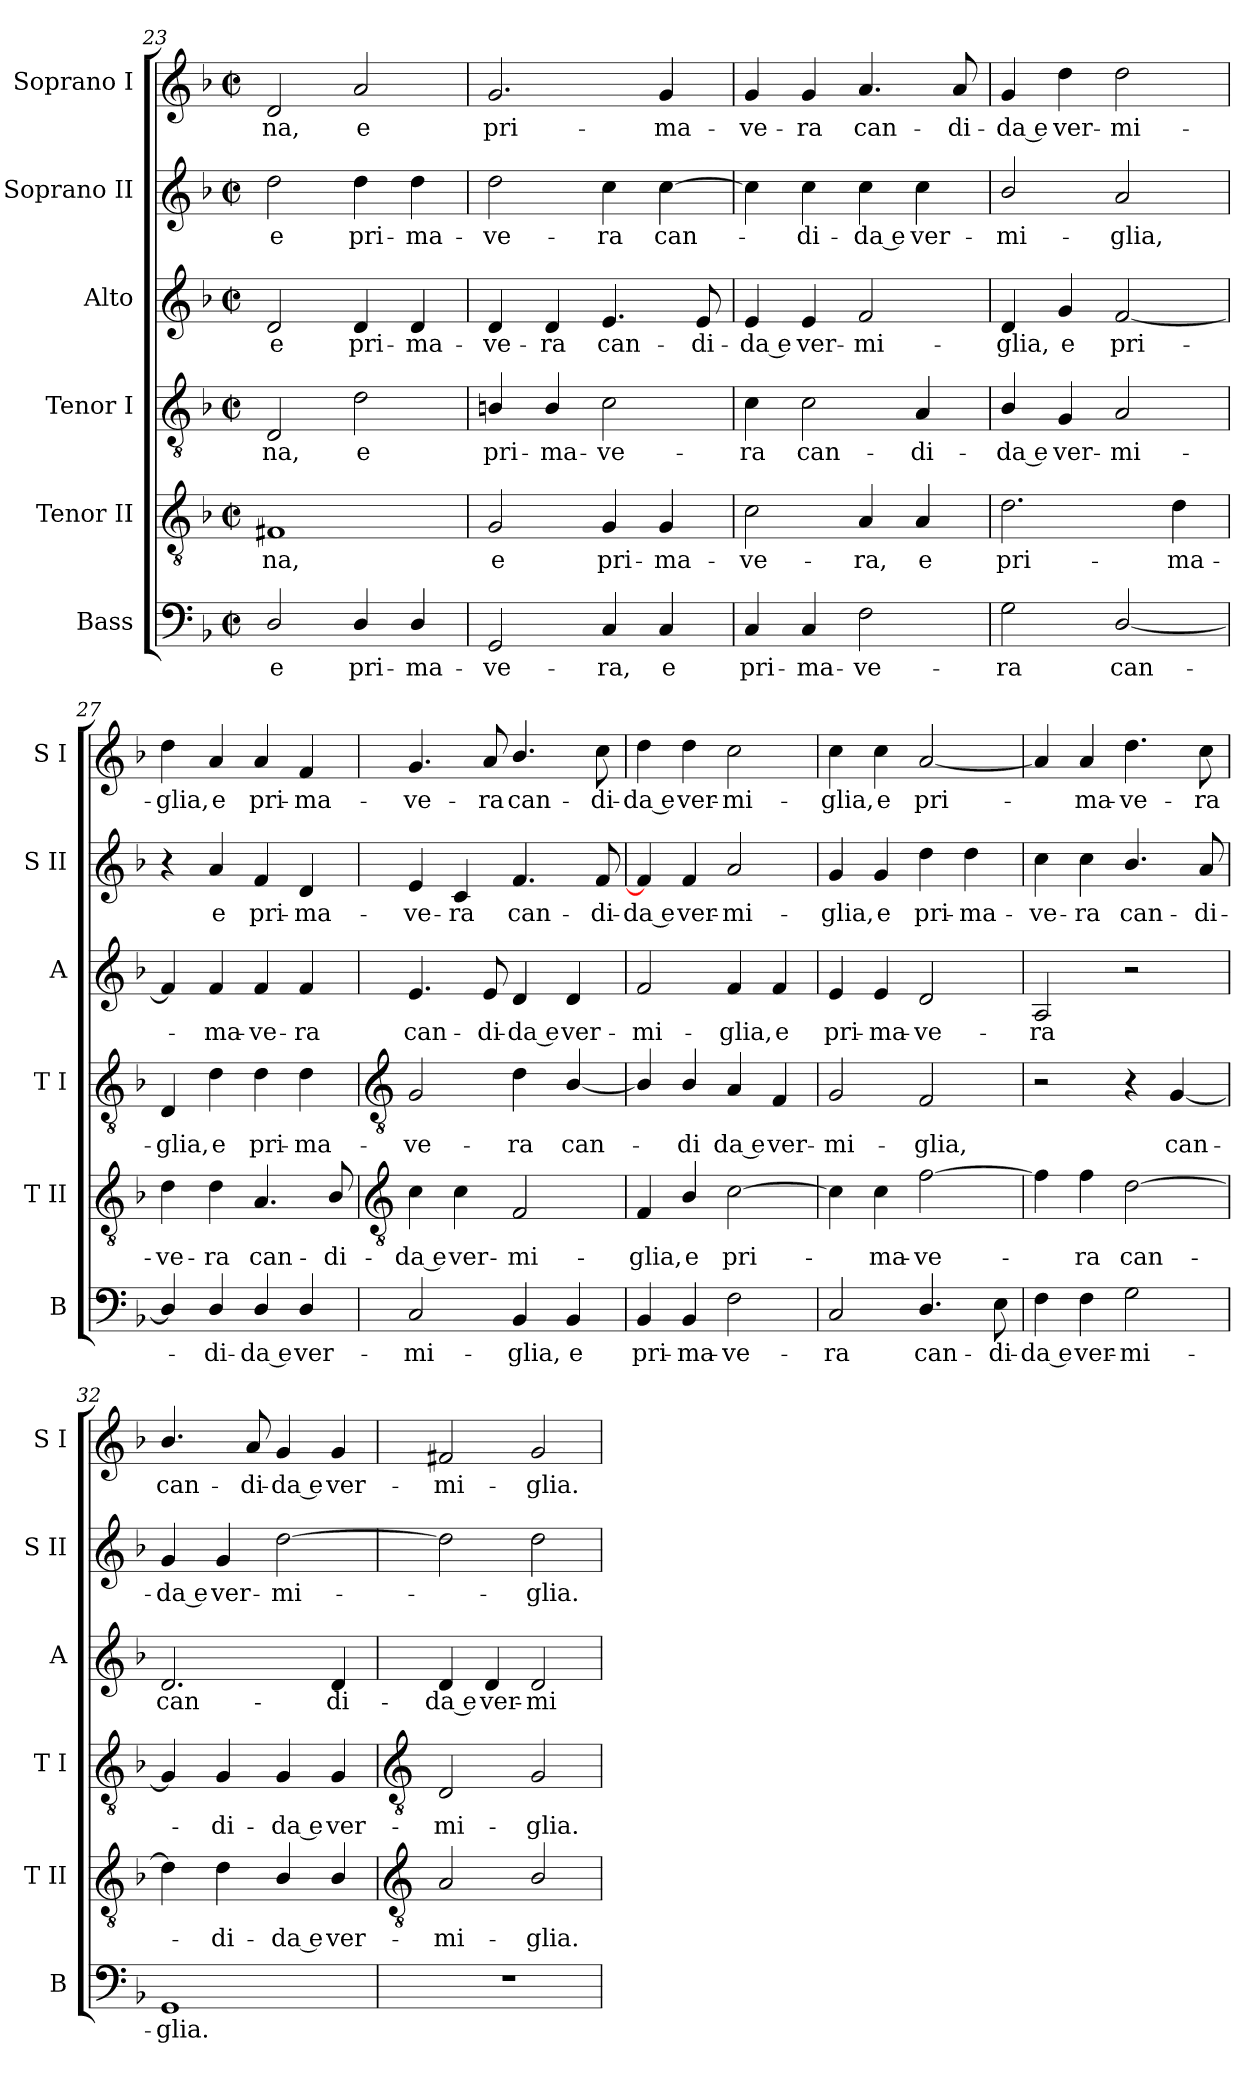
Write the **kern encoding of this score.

**kern	**text	**kern	**text	**kern	**text	**kern	**text	**kern	**text	**kern	**text
*part6	*part6	*part5	*part5	*part4	*part4	*part3	*part3	*part2	*part2	*part1	*part1
*staff6	*staff6	*staff5	*staff5	*staff4	*staff4	*staff3	*staff3	*staff2	*staff2	*staff1	*staff1
*I"Bass	*	*I"Tenor II	*	*I"Tenor I	*	*I"Alto	*	*I"Soprano II	*	*I"Soprano I	*
*I'B	*	*I'T II	*	*I'T I	*	*I'A	*	*I'S II	*	*I'S I	*
*clefF4	*	*clefGv2	*	*clefGv2	*	*clefG2	*	*clefG2	*	*clefG2	*
*k[b-]	*	*k[b-]	*	*k[b-]	*	*k[b-]	*	*k[b-]	*	*k[b-]	*
*F:	*	*F:	*	*F:	*	*F:	*	*F:	*	*F:	*
*M2/2	*	*M2/2	*	*M2/2	*	*M2/2	*	*M2/2	*	*M2/2	*
*met(c|)	*	*met(c|)	*	*met(c|)	*	*met(c|)	*	*met(c|)	*	*met(c|)	*
=23	=23	=23	=23	=23	=23	=23	=23	=23	=23	=23	=23
!	!LO:LY:b	!	!LO:LY:b	!	!LO:LY:b	!	!LO:LY:b	!	!LO:LY:b	!	!LO:LY:b
2D/	e	1F#X	-na,	2D	-na,	2d	e	2dd	e	2d	-na,
!	!LO:LY:b	!	!	!	!LO:LY:b	!	!LO:LY:b	!	!LO:LY:b	!	!LO:LY:b
4D/	pri-	.	.	2d	e	4d	pri-	4dd	pri-	2a	e
!	!LO:LY:b	!	!	!	!	!	!LO:LY:b	!	!LO:LY:b	!	!
4D/	-ma-	.	.	.	.	4d	-ma-	4dd	-ma-	.	.
=24	=24	=24	=24	=24	=24	=24	=24	=24	=24	=24	=24
!	!LO:LY:b	!	!LO:LY:b	!	!LO:LY:b	!	!LO:LY:b	!	!LO:LY:b	!	!LO:LY:b
2GG	-ve-	2G	e	4Bn/	pri-	4d	-ve-	2dd	-ve-	2.g	pri-
!	!	!	!	!	!LO:LY:b	!	!LO:LY:b	!	!	!	!
.	.	.	.	4B/	-ma-	4d	-ra	.	.	.	.
!	!LO:LY:b	!	!LO:LY:b	!	!LO:LY:b	!	!LO:LY:b	!	!LO:LY:b	!	!
4C	-ra,	4G	pri-	2c	-ve-	4.e	can-	4cc	-ra	.	.
!	!LO:LY:b	!	!LO:LY:b	!	!	!	!	!	!LO:LY:b	!	!LO:LY:b
4C	e	4G	-ma-	.	.	.	.	[4cc	can-	4g	-ma-
!	!	!	!	!	!	!	!LO:LY:b	!	!	!	!
.	.	.	.	.	.	8e	-di-	.	.	.	.
=25	=25	=25	=25	=25	=25	=25	=25	=25	=25	=25	=25
!	!LO:LY:b	!	!LO:LY:b	!	!LO:LY:b	!	!LO:LY:b	!	!	!	!LO:LY:b
4C	pri-	2c	-ve-	4c	-ra	4e	-da e	4cc]	.	4g	-ve-
!	!LO:LY:b	!	!	!	!LO:LY:b	!	!LO:LY:b	!	!LO:LY:b	!	!LO:LY:b
4C	-ma-	.	.	2c	can-	4e	ver-	4cc	di-	4g	-ra
!	!LO:LY:b	!	!LO:LY:b	!	!	!	!LO:LY:b	!	!LO:LY:b	!	!LO:LY:b
2F	-ve-	4A	-ra,	.	.	2f	-mi-	4cc	-da e	4.a	can-
!	!	!	!LO:LY:b	!	!LO:LY:b	!	!	!	!LO:LY:b	!	!
.	.	4A	e	4A	-di-	.	.	4cc	ver-	.	.
!	!	!	!	!	!	!	!	!	!	!	!LO:LY:b
.	.	.	.	.	.	.	.	.	.	8a	-di-
=26	=26	=26	=26	=26	=26	=26	=26	=26	=26	=26	=26
!	!LO:LY:b	!	!LO:LY:b	!	!LO:LY:b	!	!LO:LY:b	!	!LO:LY:b	!	!LO:LY:b
2G	-ra	2.d	pri-	4B-/	-da e	4d	-glia,	2b-/	-mi-	4g	-da e
!	!	!	!	!	!LO:LY:b	!	!LO:LY:b	!	!	!	!LO:LY:b
.	.	.	.	4G	ver-	4g	e	.	.	4dd	ver-
!	!LO:LY:b	!	!	!	!LO:LY:b	!	!LO:LY:b	!	!LO:LY:b	!	!LO:LY:b
[2D/	can-	.	.	2A	-mi-	[2f	pri-	2a	-glia,	2dd	-mi-
!	!	!	!LO:LY:b	!	!	!	!	!	!	!	!
.	.	4d	-ma-	.	.	.	.	.	.	.	.
=27	=27	=27	=27	=27	=27	=27	=27	=27	=27	=27	=27
!	!	!	!LO:LY:b	!	!LO:LY:b	!	!	!	!	!	!LO:LY:b
4D/]	.	4d	-ve-	4D	-glia,	4f]	.	4r	.	4dd	-glia,
!	!LO:LY:b	!	!LO:LY:b	!	!LO:LY:b	!	!LO:LY:b	!	!LO:LY:b	!	!LO:LY:b
4D/	di-	4d	-ra	4d	e	4f	ma-	4a	e	4a	e
!	!LO:LY:b	!	!LO:LY:b	!	!LO:LY:b	!	!LO:LY:b	!	!LO:LY:b	!	!LO:LY:b
4D/	-da e	4.A	can-	4d	pri-	4f	-ve-	4f	pri-	4a	pri-
!	!LO:LY:b	!	!	!	!LO:LY:b	!	!LO:LY:b	!	!LO:LY:b	!	!LO:LY:b
4D/	ver-	.	.	4d	-ma-	4f	-ra	4d	-ma-	4f	-ma-
!	!	!	!LO:LY:b	!	!	!	!	!	!	!	!
.	.	8B-/	-di-	.	.	.	.	.	.	.	.
!!LO:LB:g=z
=28	=28	=28	=28	=28	=28	=28	=28	=28	=28	=28	=28
*	*	*clefGv2	*	*clefGv2	*	*	*	*	*	*	*
!	!LO:LY:b	!	!LO:LY:b	!	!LO:LY:b	!	!LO:LY:b	!	!LO:LY:b	!	!LO:LY:b
2C	-mi-	4c	-da e	2G	-ve-	4.e	can-	4e	-ve-	4.g	-ve-
!	!	!	!LO:LY:b	!	!	!	!	!	!LO:LY:b	!	!
.	.	4c	ver-	.	.	.	.	4c	-ra	.	.
!	!	!	!	!	!	!	!LO:LY:b	!	!	!	!LO:LY:b
.	.	.	.	.	.	8e	-di-	.	.	8a	-ra
!	!LO:LY:b	!	!LO:LY:b	!	!LO:LY:b	!	!LO:LY:b	!	!LO:LY:b	!	!LO:LY:b
4BB-	-glia,	2F	-mi-	4d	-ra	4d	-da e	4.f	can-	4.b-/	can-
!	!LO:LY:b	!	!	!	!LO:LY:b	!	!LO:LY:b	!	!	!	!
4BB-	e	.	.	[4B-/	can-	4d	ver-	.	.	.	.
!	!	!	!	!	!	!	!	!	!LO:LY:b	!	!LO:LY:b
.	.	.	.	.	.	.	.	8f	-di-	8cc	-di-
=29	=29	=29	=29	=29	=29	=29	=29	=29	=29	=29	=29
!	!LO:LY:b	!	!LO:LY:b	!	!	!	!LO:LY:b	!	!LO:LY:b	!	!LO:LY:b
4BB-	pri-	4F	-glia,	4B-/]	.	2f	-mi-	4f]	-da e	4dd	-da e
!	!LO:LY:b	!	!LO:LY:b	!	!LO:LY:b	!	!	!	!LO:LY:b	!	!LO:LY:b
4BB-	-ma-	4B-/	e	4B-/	di	.	.	4f	ver-	4dd	ver-
!	!LO:LY:b	!	!LO:LY:b	!	!LO:LY:b	!	!LO:LY:b	!	!LO:LY:b	!	!LO:LY:b
2F	-ve-	[2c	pri-	4A	da e	4f	-glia,	2a	-mi-	2cc	-mi-
!	!	!	!	!	!LO:LY:b	!	!LO:LY:b	!	!	!	!
.	.	.	.	4F	ver-	4f	e	.	.	.	.
=30	=30	=30	=30	=30	=30	=30	=30	=30	=30	=30	=30
!	!LO:LY:b	!	!	!	!LO:LY:b	!	!LO:LY:b	!	!LO:LY:b	!	!LO:LY:b
2C	-ra	4c]	.	2G	-mi-	4e	pri-	4g	-glia,	4cc	-glia,
!	!	!	!LO:LY:b	!	!	!	!LO:LY:b	!	!LO:LY:b	!	!LO:LY:b
.	.	4c	ma-	.	.	4e	-ma-	4g	e	4cc	e
!	!LO:LY:b	!	!LO:LY:b	!	!LO:LY:b	!	!LO:LY:b	!	!LO:LY:b	!	!LO:LY:b
4.D/	can-	[2f	-ve-	2F	-glia,	2d	-ve-	4dd	pri-	[2a	pri-
!	!	!	!	!	!	!	!	!	!LO:LY:b	!	!
.	.	.	.	.	.	.	.	4dd	-ma-	.	.
!	!LO:LY:b	!	!	!	!	!	!	!	!	!	!
8E	-di-	.	.	.	.	.	.	.	.	.	.
=31	=31	=31	=31	=31	=31	=31	=31	=31	=31	=31	=31
!	!LO:LY:b	!	!	!	!	!	!LO:LY:b	!	!LO:LY:b	!	!
4F	-da e	4f]	.	2r	.	2A	-ra	4cc	-ve-	4a]	.
!	!LO:LY:b	!	!LO:LY:b	!	!	!	!	!	!LO:LY:b	!	!LO:LY:b
4F	ver-	4f	ra	.	.	.	.	4cc	-ra	4a	ma-
!	!LO:LY:b	!	!LO:LY:b	!	!	!	!	!	!LO:LY:b	!	!LO:LY:b
2G	-mi-	[2d	can-	4r	.	2r	.	4.b-/	can-	4.dd	-ve-
!	!	!	!	!	!LO:LY:b	!	!	!	!	!	!
.	.	.	.	[4G	can-	.	.	.	.	.	.
!	!	!	!	!	!	!	!	!	!LO:LY:b	!	!LO:LY:b
.	.	.	.	.	.	.	.	8a	-di-	8cc	-ra
=32	=32	=32	=32	=32	=32	=32	=32	=32	=32	=32	=32
!	!LO:LY:b	!	!	!	!	!	!LO:LY:b	!	!LO:LY:b	!	!LO:LY:b
1GG	-glia.	4d]	.	4G]	.	2.d	can-	4g	-da e	4.b-/	can-
!	!	!	!LO:LY:b	!	!LO:LY:b	!	!	!	!LO:LY:b	!	!
.	.	4d	di-	4G	di-	.	.	4g	ver-	.	.
!	!	!	!	!	!	!	!	!	!	!	!LO:LY:b
.	.	.	.	.	.	.	.	.	.	8a	-di-
!	!	!	!LO:LY:b	!	!LO:LY:b	!	!	!	!LO:LY:b	!	!LO:LY:b
.	.	4B-/	-da e	4G	-da e	.	.	[2dd	-mi-	4g	-da e
!	!	!	!LO:LY:b	!	!LO:LY:b	!	!LO:LY:b	!	!	!	!LO:LY:b
.	.	4B-/	ver-	4G	ver-	4d	-di-	.	.	4g	ver-
!!LO:LB:g=z
=33	=33	=33	=33	=33	=33	=33	=33	=33	=33	=33	=33
*	*	*clefGv2	*	*clefGv2	*	*	*	*	*	*	*
!	!	!	!LO:LY:b	!	!LO:LY:b	!	!LO:LY:b	!	!	!	!LO:LY:b
1r	.	2A	-mi-	2D	-mi-	4d	-da e	2dd]	.	2f#X	-mi-
!	!	!	!	!	!	!	!LO:LY:b	!	!	!	!
.	.	.	.	.	.	4d	ver-	.	.	.	.
!	!	!	!LO:LY:b	!	!LO:LY:b	!	!LO:LY:b	!	!LO:LY:b	!	!LO:LY:b
.	.	2B-/	-glia.	2G	-glia.	2d	-mi-	2dd	glia.	2g	-glia.
=	=	=	=	=	=	=	=	=	=	=	=
*-	*-	*-	*-	*-	*-	*-	*-	*-	*-	*-	*-
